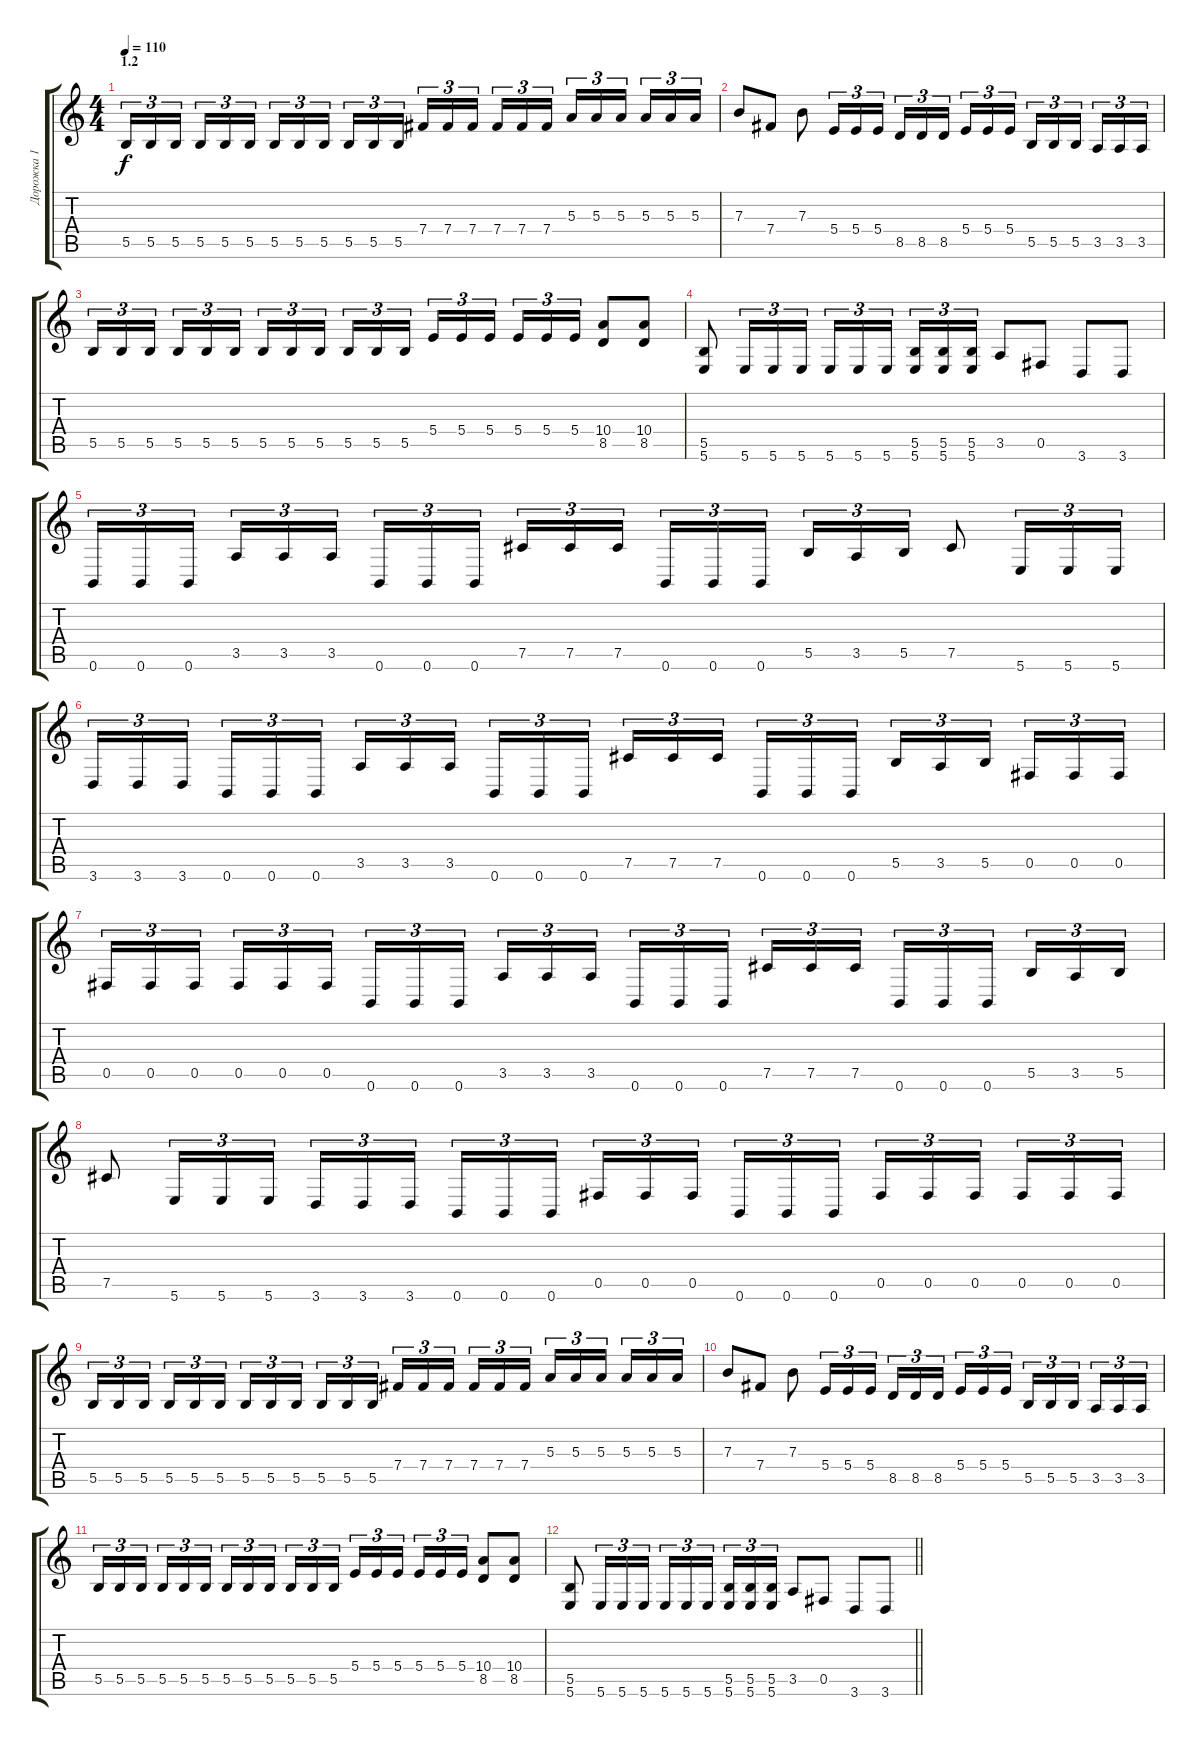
\track ("Дорожка 1" "Дорожка 1") {instrument distortionguitar}
\staff {score tabs}
\tuning (Db4 Ab3 E3 B2 Gb2 B1) {hide}
\ts (4 4)
\section ("" "1.2")
\tempo 110
\clef g2
\ks c
5.5.16{tu (3 2) dy f} 5.5.16{tu (3 2)} 5.5.16{tu (3 2) beam splitsecondary} 5.5.16{tu (3 2)} 5.5.16{tu (3 2)} 5.5.16{tu (3 2)} 5.5.16{tu (3 2)} 5.5.16{tu (3 2)} 5.5.16{tu (3 2) beam splitsecondary} 5.5.16{tu (3 2)} 5.5.16{tu (3 2)} 5.5.16{tu (3 2)} 7.4.16{tu (3 2)} 7.4.16{tu (3 2)} 7.4.16{tu (3 2) beam splitsecondary} 7.4.16{tu (3 2)} 7.4.16{tu (3 2)} 7.4.16{tu (3 2)} 5.3.16{tu (3 2)} 5.3.16{tu (3 2)} 5.3.16{tu (3 2) beam splitsecondary} 5.3.16{tu (3 2)} 5.3.16{tu (3 2)} 5.3.16{tu (3 2)} |
7.3.8 7.4.8 7.3.8 5.4.16{tu (3 2)} 5.4.16{tu (3 2)} 5.4.16{tu (3 2)} 8.5.16{tu (3 2)} 8.5.16{tu (3 2)} 8.5.16{tu (3 2) beam splitsecondary} 5.4.16{tu (3 2)} 5.4.16{tu (3 2)} 5.4.16{tu (3 2)} 5.5.16{tu (3 2)} 5.5.16{tu (3 2)} 5.5.16{tu (3 2) beam splitsecondary} 3.5.16{tu (3 2)} 3.5.16{tu (3 2)} 3.5.16{tu (3 2)} |
5.5.16{tu (3 2)} 5.5.16{tu (3 2)} 5.5.16{tu (3 2) beam splitsecondary} 5.5.16{tu (3 2)} 5.5.16{tu (3 2)} 5.5.16{tu (3 2)} 5.5.16{tu (3 2)} 5.5.16{tu (3 2)} 5.5.16{tu (3 2) beam splitsecondary} 5.5.16{tu (3 2)} 5.5.16{tu (3 2)} 5.5.16{tu (3 2)} 5.4.16{tu (3 2)} 5.4.16{tu (3 2)} 5.4.16{tu (3 2) beam splitsecondary} 5.4.16{tu (3 2)} 5.4.16{tu (3 2)} 5.4.16{tu (3 2)} (10.4 8.5).8 (10.4 8.5).8 |
(5.5 5.6).8 5.6.16{tu (3 2)} 5.6.16{tu (3 2)} 5.6.16{tu (3 2)} 5.6.16{tu (3 2)} 5.6.16{tu (3 2)} 5.6.16{tu (3 2) beam splitsecondary} (5.5 5.6).16{tu (3 2)} (5.5 5.6).16{tu (3 2)} (5.5 5.6).16{tu (3 2)} 3.5.8 0.5.8 3.6.8 3.6.8 |
0.6.16{tu (3 2)} 0.6.16{tu (3 2)} 0.6.16{tu (3 2) beam splitsecondary} 3.5.16{tu (3 2)} 3.5.16{tu (3 2)} 3.5.16{tu (3 2)} 0.6.16{tu (3 2)} 0.6.16{tu (3 2)} 0.6.16{tu (3 2) beam splitsecondary} 7.5.16{tu (3 2)} 7.5.16{tu (3 2)} 7.5.16{tu (3 2)} 0.6.16{tu (3 2)} 0.6.16{tu (3 2)} 0.6.16{tu (3 2) beam splitsecondary} 5.5.16{tu (3 2)} 3.5.16{tu (3 2)} 5.5.16{tu (3 2)} 7.5.8 5.6.16{tu (3 2)} 5.6.16{tu (3 2)} 5.6.16{tu (3 2)} |
3.6.16{tu (3 2)} 3.6.16{tu (3 2)} 3.6.16{tu (3 2) beam splitsecondary} 0.6.16{tu (3 2)} 0.6.16{tu (3 2)} 0.6.16{tu (3 2)} 3.5.16{tu (3 2)} 3.5.16{tu (3 2)} 3.5.16{tu (3 2) beam splitsecondary} 0.6.16{tu (3 2)} 0.6.16{tu (3 2)} 0.6.16{tu (3 2)} 7.5.16{tu (3 2)} 7.5.16{tu (3 2)} 7.5.16{tu (3 2) beam splitsecondary} 0.6.16{tu (3 2)} 0.6.16{tu (3 2)} 0.6.16{tu (3 2)} 5.5.16{tu (3 2)} 3.5.16{tu (3 2)} 5.5.16{tu (3 2) beam splitsecondary} 0.5.16{tu (3 2)} 0.5.16{tu (3 2)} 0.5.16{tu (3 2)} |
0.5.16{tu (3 2)} 0.5.16{tu (3 2)} 0.5.16{tu (3 2) beam splitsecondary} 0.5.16{tu (3 2)} 0.5.16{tu (3 2)} 0.5.16{tu (3 2)} 0.6.16{tu (3 2)} 0.6.16{tu (3 2)} 0.6.16{tu (3 2) beam splitsecondary} 3.5.16{tu (3 2)} 3.5.16{tu (3 2)} 3.5.16{tu (3 2)} 0.6.16{tu (3 2)} 0.6.16{tu (3 2)} 0.6.16{tu (3 2) beam splitsecondary} 7.5.16{tu (3 2)} 7.5.16{tu (3 2)} 7.5.16{tu (3 2)} 0.6.16{tu (3 2)} 0.6.16{tu (3 2)} 0.6.16{tu (3 2) beam splitsecondary} 5.5.16{tu (3 2)} 3.5.16{tu (3 2)} 5.5.16{tu (3 2)} |
7.5.8 5.6.16{tu (3 2)} 5.6.16{tu (3 2)} 5.6.16{tu (3 2)} 3.6.16{tu (3 2)} 3.6.16{tu (3 2)} 3.6.16{tu (3 2) beam splitsecondary} 0.6.16{tu (3 2)} 0.6.16{tu (3 2)} 0.6.16{tu (3 2)} 0.5.16{tu (3 2)} 0.5.16{tu (3 2)} 0.5.16{tu (3 2) beam splitsecondary} 0.6.16{tu (3 2)} 0.6.16{tu (3 2)} 0.6.16{tu (3 2)} 0.5.16{tu (3 2)} 0.5.16{tu (3 2)} 0.5.16{tu (3 2) beam splitsecondary} 0.5.16{tu (3 2)} 0.5.16{tu (3 2)} 0.5.16{tu (3 2)} |
5.5.16{tu (3 2)} 5.5.16{tu (3 2)} 5.5.16{tu (3 2) beam splitsecondary} 5.5.16{tu (3 2)} 5.5.16{tu (3 2)} 5.5.16{tu (3 2)} 5.5.16{tu (3 2)} 5.5.16{tu (3 2)} 5.5.16{tu (3 2) beam splitsecondary} 5.5.16{tu (3 2)} 5.5.16{tu (3 2)} 5.5.16{tu (3 2)} 7.4.16{tu (3 2)} 7.4.16{tu (3 2)} 7.4.16{tu (3 2) beam splitsecondary} 7.4.16{tu (3 2)} 7.4.16{tu (3 2)} 7.4.16{tu (3 2)} 5.3.16{tu (3 2)} 5.3.16{tu (3 2)} 5.3.16{tu (3 2) beam splitsecondary} 5.3.16{tu (3 2)} 5.3.16{tu (3 2)} 5.3.16{tu (3 2)} |
7.3.8 7.4.8 7.3.8 5.4.16{tu (3 2)} 5.4.16{tu (3 2)} 5.4.16{tu (3 2)} 8.5.16{tu (3 2)} 8.5.16{tu (3 2)} 8.5.16{tu (3 2) beam splitsecondary} 5.4.16{tu (3 2)} 5.4.16{tu (3 2)} 5.4.16{tu (3 2)} 5.5.16{tu (3 2)} 5.5.16{tu (3 2)} 5.5.16{tu (3 2) beam splitsecondary} 3.5.16{tu (3 2)} 3.5.16{tu (3 2)} 3.5.16{tu (3 2)} |
5.5.16{tu (3 2)} 5.5.16{tu (3 2)} 5.5.16{tu (3 2) beam splitsecondary} 5.5.16{tu (3 2)} 5.5.16{tu (3 2)} 5.5.16{tu (3 2)} 5.5.16{tu (3 2)} 5.5.16{tu (3 2)} 5.5.16{tu (3 2) beam splitsecondary} 5.5.16{tu (3 2)} 5.5.16{tu (3 2)} 5.5.16{tu (3 2)} 5.4.16{tu (3 2)} 5.4.16{tu (3 2)} 5.4.16{tu (3 2) beam splitsecondary} 5.4.16{tu (3 2)} 5.4.16{tu (3 2)} 5.4.16{tu (3 2)} (10.4 8.5).8 (10.4 8.5).8 |
\barLineRight lightlight
(5.5 5.6).8 5.6.16{tu (3 2)} 5.6.16{tu (3 2)} 5.6.16{tu (3 2)} 5.6.16{tu (3 2)} 5.6.16{tu (3 2)} 5.6.16{tu (3 2) beam splitsecondary} (5.5 5.6).16{tu (3 2)} (5.5 5.6).16{tu (3 2)} (5.5 5.6).16{tu (3 2)} 3.5.8 0.5.8 3.6.8 3.6.8
